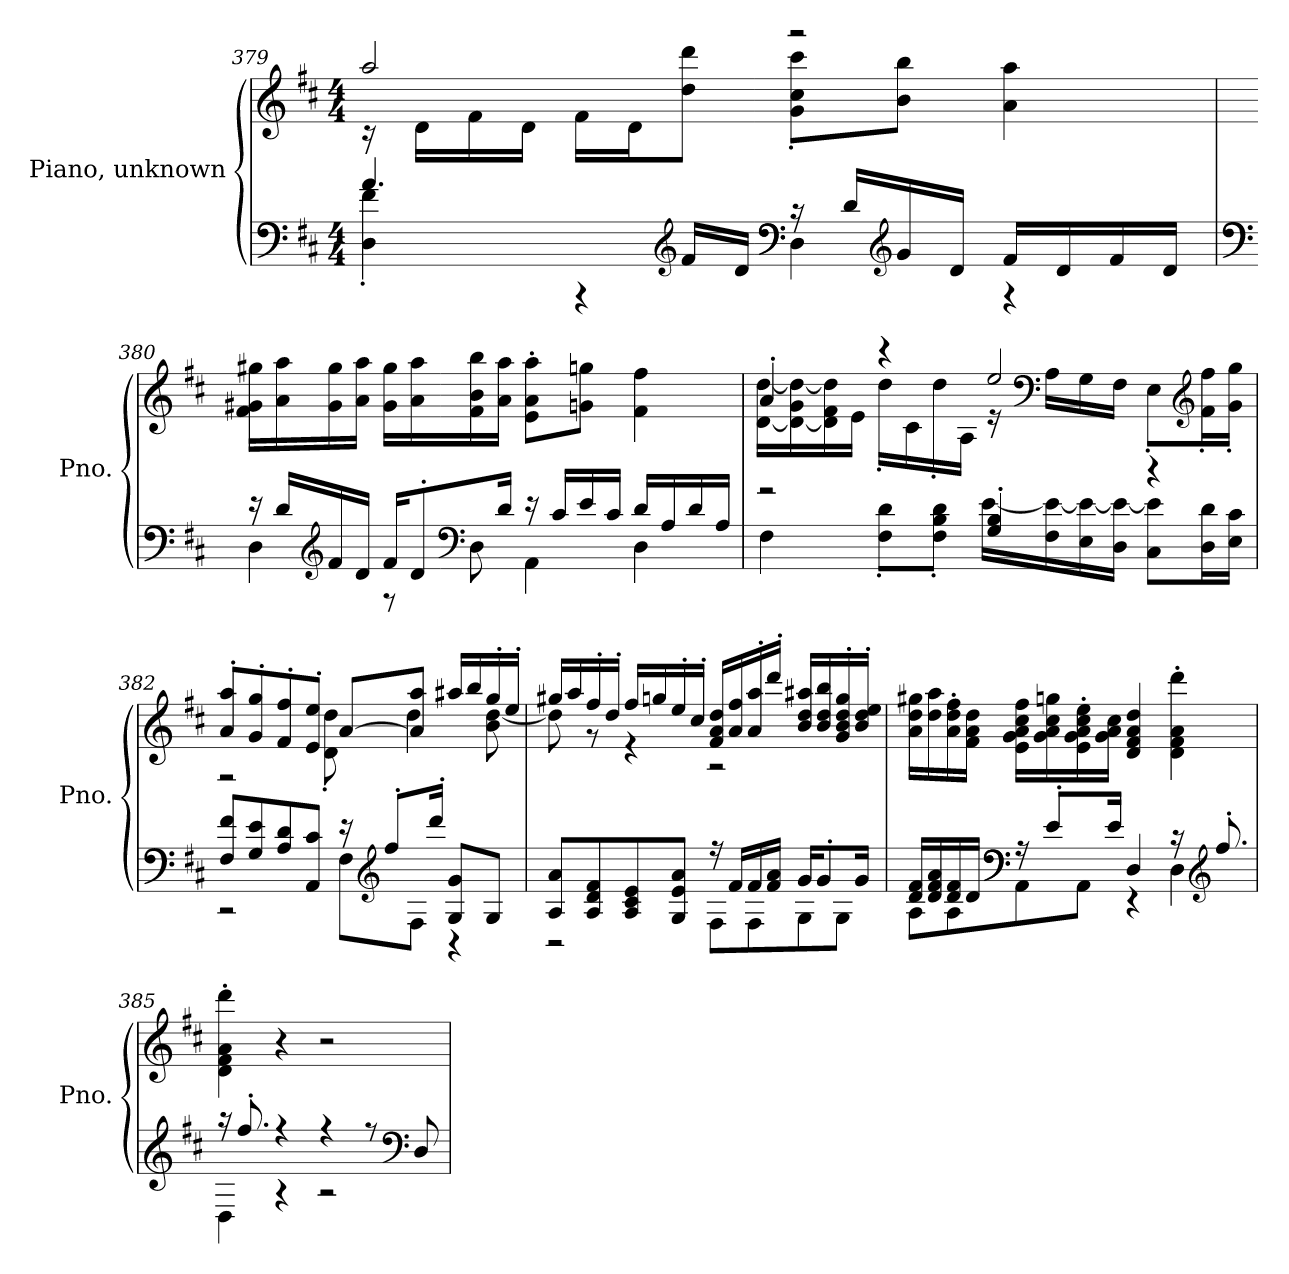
**kern	**kern
*part1	*part1
*staff2	*staff1
*I"Piano, unknown	*
*I'Pno.	*
*clefF4	*clefG2
*k[f#c#]	*k[f#c#]
*M4/4	*M4/4
=379	=379
*^	*^
4.a/	4D\' 4f#\'	2aa/	16r
.	.	.	16d\LL
.	.	.	16f#\
.	.	.	16d\JJ
.	4r	.	16f#\LL
.	.	.	16d\J
*clefG2	*	*	*
16f#/LL	.	.	8dd\ 8ddd\J
16d/JJ	.	.	.
*clefF4	*	*	*
16r	4D\	2r	8g\' 8cc#\' 8ccc#\'L
16d/LL	.	.	.
*clefG2	*	*	*
16g/	.	.	8b\ 8bb\J
16d/JJ	.	.	.
16f#/LL	4r	.	4a\ 4aa\
16d/	.	.	.
16f#/	.	.	.
16d/JJ	.	.	.
*	*	*v	*v
!!LO:LB:g=z
=380	=380	=380
*clefF4	*	*
16r	4D\	16f#\ 16g#X\ 16gg#X\LL
16d/LL	.	16a\ 16aa\
*clefG2	*	*
16f#/	.	16g#\ 16gg#\
16d/JJ	.	16a\ 16aa\JJ
16f#/KL	8r	16g#\ 16gg#\LL
8d'/	.	16a\ 16aa\
*clefF4	*	*
.	8D\	16f#\ 16b\ 16bb\
16d/Jk	.	16a\ 16aa\JJ
16r	4AA\	8e\' 8a\' 8aa\'L
16c#/LL	.	.
16e/	.	8gn\ 8ggn\J
16c#/JJ	.	.
16d/LL	4D\	4f#\ 4ff#\
16A/	.	.
16d/	.	.
16A/JJ	.	.
=381	=381	=381
*	*	*^
2r	4F#\	4a'/	[16d\ [16dd\LL
.	.	.	16d\_ 16g\ 16dd\_
.	.	.	16d\] 16f#\ 16dd\]
.	.	.	16e\JJ
.	8F#\' 8d\'L	4r	16dd'\LL
.	.	.	16c#\
.	8F#\' 8B\' 8d\'J	.	16dd'\
.	.	.	16A\JJ
4G/' 4B/'	[16e\LL	2ee/	16r
*	*	*clefF4	*
.	16F#\ 16e\_	.	16A\LL
.	16E\ 16e\_	.	16G\
.	16D\ 16e\_JJ	.	16F#\JJ
4r	8C#\ 8e\]L	.	8E'\L
*	*	*clefG2	*
.	16D\ 16d\L	.	16f#\' 16ff#\'L
.	16E\ 16c#\JJ	.	16g\' 16gg\'JJ
!!LO:LB:g=z	!!
=382	=382	=382	=382
8F#/ 8f#/L	2r	8a/' 8aa/'L	2r
8G/ 8e/	.	8g/' 8gg/'	.
8A/ 8d/	.	8f#/' 8ff#/'	.
8AA/ 8c#/J	.	8e/' 8ee/'J	.
16r	8F#\L	[8a/L	8d\' 8dd\'
*clefG2	*	*	*
8ff#'/L	.	.	.
.	8F#\J	8a/] 8aa/J	4dd\
16ddd'/Jk	.	.	.
8G/ 8g/L	4r	16aa#X/LL	.
.	.	16bb/	.
8G/J	.	16gg'/	8b\ [8dd\
.	.	16ee'/JJ	.
=383	=383	=383	=383
8A/ 8a/L	2r	16gg#X/LL	8dd\]
.	.	16aa/	.
8A/ 8d/ 8f#/	.	16ff#'/	8r
.	.	16dd'/JJ	.
8A/ 8c#/ 8e/	.	16ff#/LL	4r
.	.	16ggn/	.
8G/ 8e/ 8a/J	.	16ee'/	.
.	.	16cc#'/JJ	.
16r	8F#\L	16f#/ 16a/ 16dd/LL	2r
16f#/LL	.	16a/ 16ff#/	.
16f#/	8F#\	16a/' 16aa/'	.
16f#/ 16a/JJ	.	16ddd'/JJ	.
16g/KL	8G\	16b/ 16dd/ 16aa#X/LL	.
8g'/	.	16b/ 16dd/ 16bb/	.
.	8G\J	16g/' 16b/' 16dd/' 16gg/'	.
16g/Jk	.	16b/' 16dd/' 16ee/'JJ	.
*	*	*v	*v
!!LO:LB:g=z
=384	=384	=384
16d/ 16f#/LL	8A\L	16a\ 16dd\ 16gg#X\LL
16d/ 16f#/ 16a/	.	16dd\ 16aa\
16d/ 16f#/	8A\	16a\' 16dd\' 16ff#\'
16d/JJ	.	16f#\ 16a\ 16dd\JJ
*clefF4	*	*
16r	8AA\	16e\ 16g\ 16a\ 16cc#\ 16ff#\LL
8e'/L	.	16g\ 16a\ 16cc#\ 16ggn\
.	8AA\J	16e\' 16g\' 16a\' 16cc#\' 16ee\'
16e/Jk	.	16g\ 16a\ 16cc#\JJ
4D/	4r	4d/ 4f#/ 4a/ 4dd/
16r	4D\	4d\' 4f#\' 4a\' 4ddd\'
*clefG2	*	*
8.ff#'/	.	.
=385	=385	=385
16r	4D\	4d\' 4f#\' 4a\' 4ddd\'
8.ff#'/	.	.
4r	4r	4r
4r	2r	2r
8r	.	.
*clefF4	*	*
8D/	.	.
*v	*v	*
=	=
*-	*-
